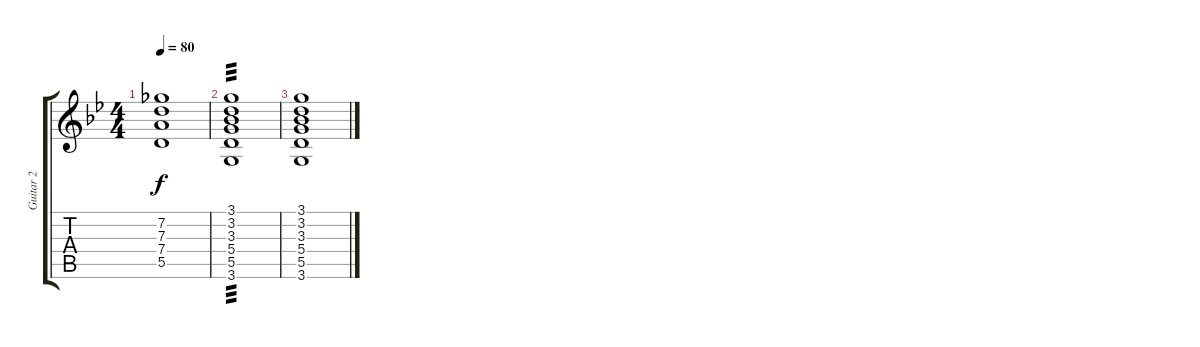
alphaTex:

\track ("Guitar 2" "Guitar 2") {instrument electricguitarjazz}
\staff {score tabs}
\tuning (E4 B3 G3 D3 A2 E2) {hide}
\ts (4 4)
\tempo 80
\clef g2
\ks bb
(7.2 7.3 7.4 5.5).1{dy f} |
(3.1 3.2 3.3 5.4 5.5 3.6).1{tp 3} |
(3.1 3.2 3.3 5.4 5.5 3.6).1
